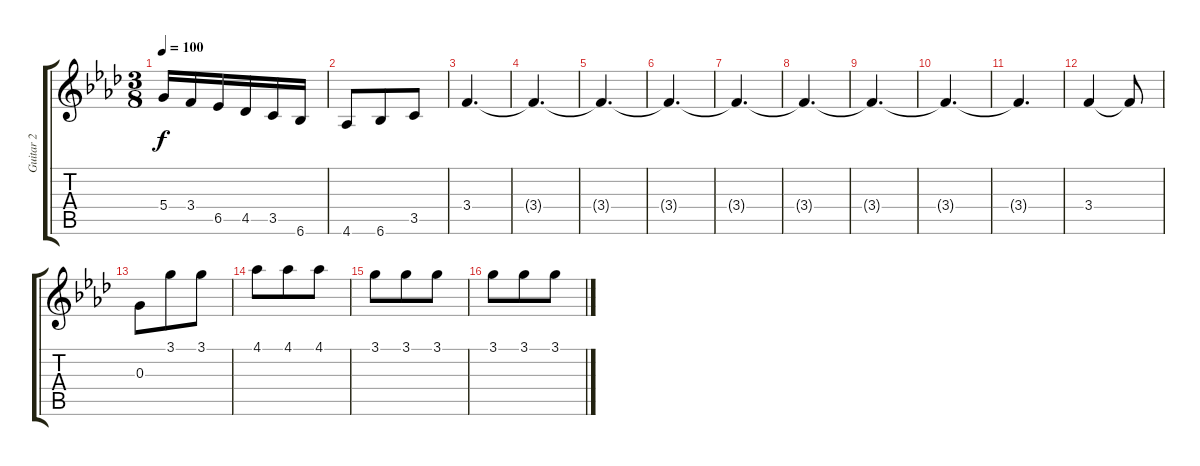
\track ("Guitar 2" "Guitar 2") {instrument distortionguitar}
\staff {score tabs}
\tuning (E4 B3 G3 D3 A2 E2) {hide}
\ts (3 8)
\tempo 100
\clef g2
\ks ab
5.4.16{dy f} 3.4.16 6.5.16 4.5.16 3.5.16 6.6.16 |
4.6.8 6.6.8 3.5.8 |
3.4.4{d volume 0} |
3.4{t}.4{d} |
3.4{t}.4{d} |
3.4{t}.4{d} |
3.4{t}.4{d} |
3.4{t}.4{d} |
3.4{t}.4{d} |
3.4{t}.4{d} |
3.4{t}.4{d} |
3.4.4{volume 13} 3.4{t}.8 |
0.3.8 3.1.8 3.1.8 |
4.1.8 4.1.8 4.1.8 |
3.1.8 3.1.8 3.1.8 |
3.1.8 3.1.8 3.1.8
